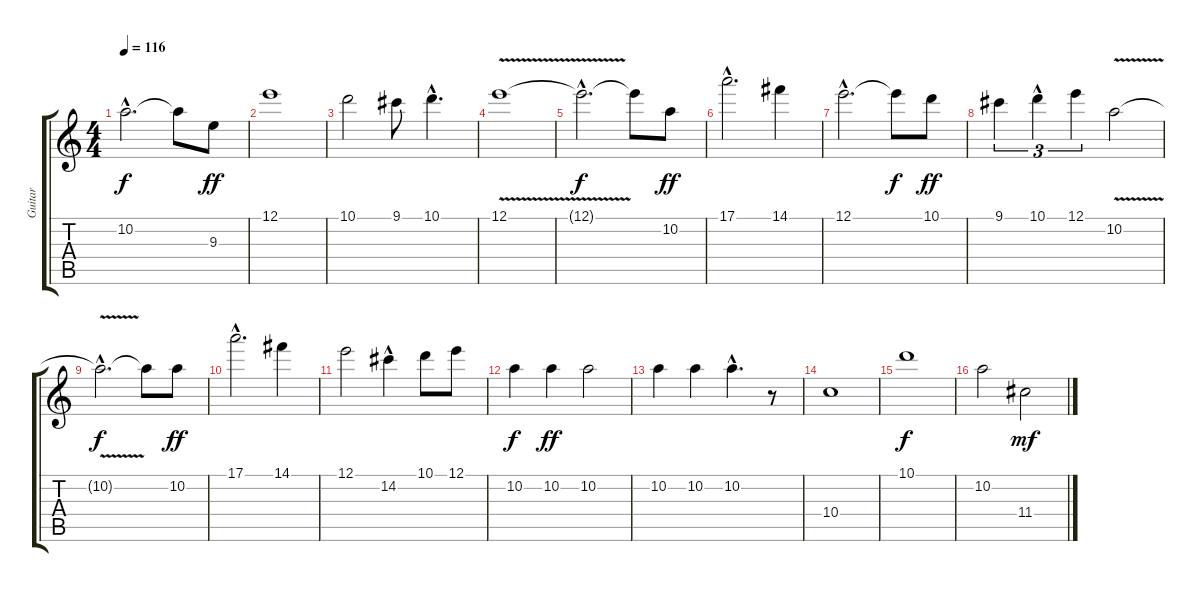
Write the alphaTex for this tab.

\track ("Guitar" "Guitar") {instrument overdrivenguitar}
\staff {score tabs}
\tuning (E4 B3 G3 D3 A2 E2) {hide}
\ts (4 4)
\tempo 116
\clef g2
\ks c
10.2{hac t}.2{d dy f} 10.2{t}.8 9.3.8{dy ff} |
12.1.1 |
10.1.2 9.1.8 10.1{hac}.4{d} |
12.1{v}.1 |
12.1{hac t}.2{d dy f} 12.1{t}.8 10.2.8{dy ff} |
17.1{hac}.2{d} 14.1.4 |
12.1{hac}.2{d} 12.1{t}.8{dy f} 10.1.8{dy ff} |
9.1.4{tu (3 2)} 10.1{hac}.4{tu (3 2)} 12.1.4{tu (3 2)} 10.2{v}.2 |
10.2{hac t}.2{d dy f} 10.2{t}.8 10.2.8{dy ff} |
17.1{hac}.2{d} 14.1.4 |
12.1.2 14.2{hac}.4 10.1.8 12.1.8 |
10.2.4{dy f} 10.2.4{dy ff} 10.2.2 |
10.2.4 10.2.4 10.2{hac}.4{d} r.8 |
10.4.1 |
10.1.1{dy f} |
10.2.2 11.4.2{dy mf}
